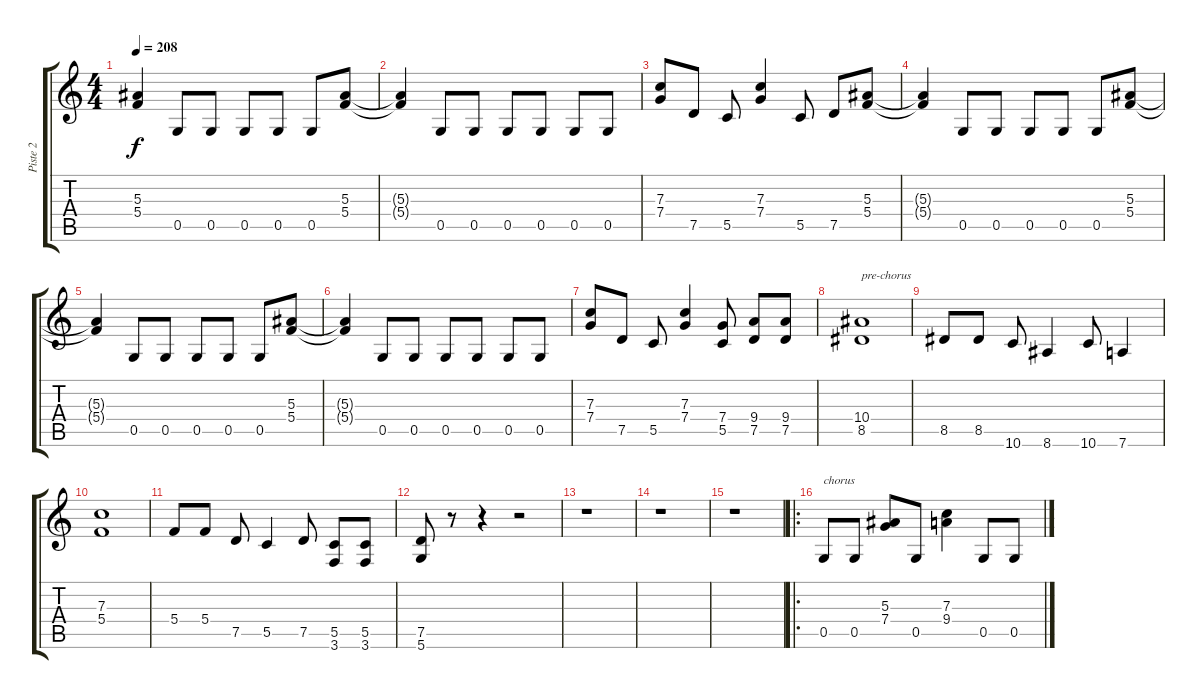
\track ("Piste 2" "Piste 2") {instrument distortionguitar}
\staff {score tabs}
\tuning (D4 A3 F3 C3 G2 D2) {hide}
\ts (4 4)
\tempo 208
\clef g2
\ks c
(5.3{t} 5.4{t}).4{dy f} 0.5.8 0.5.8 0.5.8 0.5.8 0.5.8 (5.3 5.4).8 |
(5.3{t} 5.4{t}).4 0.5.8 0.5.8 0.5.8 0.5.8 0.5.8 0.5.8 |
(7.3 7.4).8 7.5.8 5.5.8 (7.3 7.4).4 5.5.8 7.5.8 (5.3 5.4).8 |
(5.3{t} 5.4{t}).4 0.5.8 0.5.8 0.5.8 0.5.8 0.5.8 (5.3 5.4).8 |
(5.3{t} 5.4{t}).4 0.5.8 0.5.8 0.5.8 0.5.8 0.5.8 (5.3 5.4).8 |
(5.3{t} 5.4{t}).4 0.5.8 0.5.8 0.5.8 0.5.8 0.5.8 0.5.8 |
(7.3 7.4).8 7.5.8 5.5.8 (7.3 7.4).4 (7.4 5.5).8 (9.4 7.5).8 (9.4 7.5).8 |
(10.4 8.5).1{txt "pre-chorus"} |
8.5.8 8.5.8 10.6.8 8.6.4 10.6.8 7.6.4 |
(7.3 5.4).1 |
5.4.8 5.4.8 7.5.8 5.5.4 7.5.8 (5.5 3.6).8 (5.5 3.6).8 |
(7.5 5.6).8 r.8 r.4 r.2 |
r.1 |
r.1 |
r.1 |
\ro
0.5.8{txt "chorus"} 0.5.8 (5.3 7.4).8 0.5.8 (7.3 9.4).4 0.5.8 0.5.8
